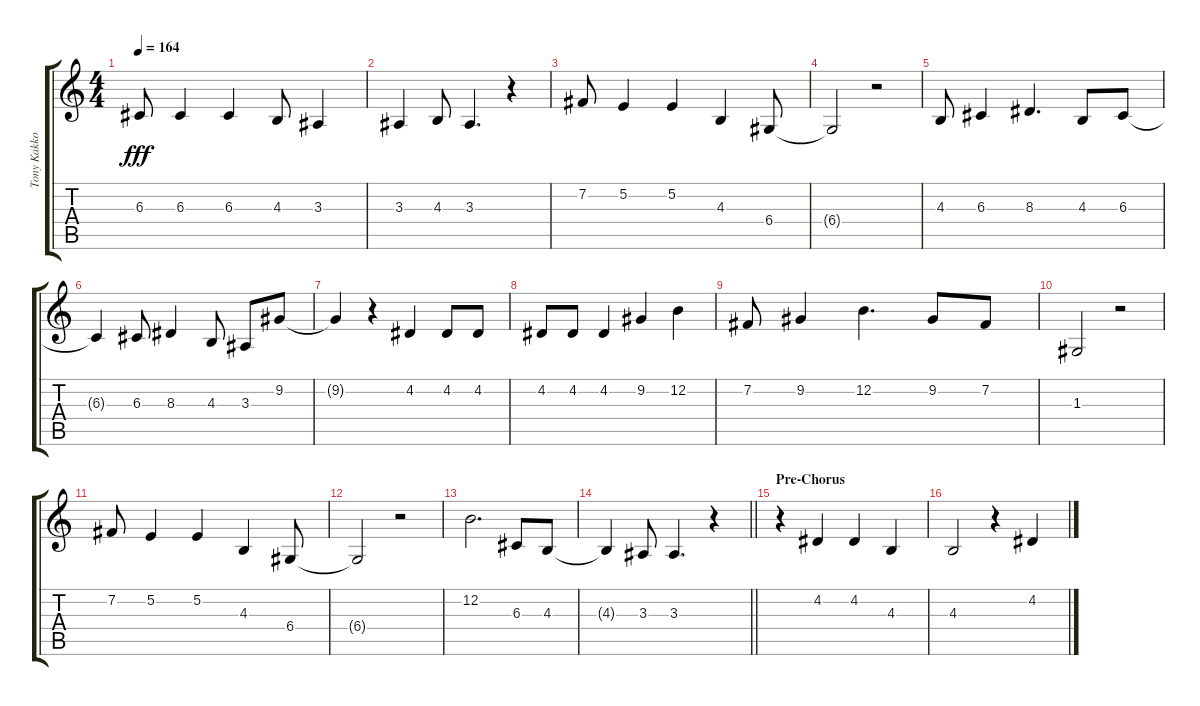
\track ("Tony Kakko" "Tony Kakko") {instrument altosax}
\staff {score tabs}
\tuning (E4 B3 G3 D3 A2 E2) {hide}
\ts (4 4)
\tempo 164
\clef g2
\ks c
6.3{t}.8{dy fff} 6.3.4 6.3.4 4.3.8 3.3.4 |
3.3.4 4.3.8 3.3.4{d} r.4 |
7.2.8 5.2.4 5.2.4 4.3.4 6.4.8 |
6.4{t}.2 r.2 |
4.3.8 6.3.4 8.3.4{d} 4.3.8 6.3.8 |
6.3{t}.4 6.3.8 8.3.4 4.3.8 3.3.8 9.2.8 |
9.2{t}.4 r.4 4.2.4 4.2.8 4.2.8 |
4.2.8 4.2.8 4.2.4 9.2.4 12.2.4 |
7.2.8 9.2.4 12.2.4{d} 9.2.8 7.2.8 |
1.3.2 r.2 |
7.2.8 5.2.4 5.2.4 4.3.4 6.4.8 |
6.4{t}.2 r.2 |
12.2.2{d} 6.3.8 4.3.8 |
\barLineRight lightlight
4.3{t}.4 3.3.8 3.3.4{d} r.4 |
\section ("" "Pre-Chorus")
r.4 4.2.4 4.2.4 4.3.4 |
4.3.2 r.4 4.2.4
